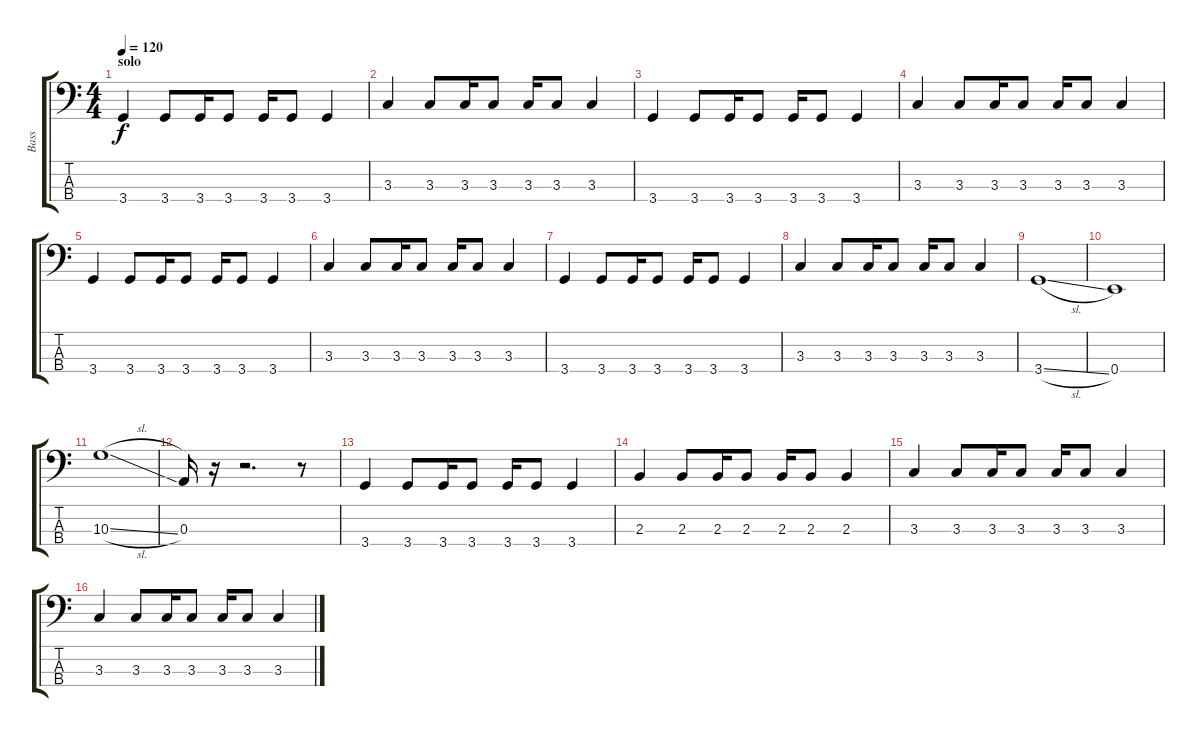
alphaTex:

\track ("Bass" "Bass") {instrument electricbassfinger}
\staff {score tabs}
\tuning (G2 D2 A1 E1) {hide}
\ts (4 4)
\section ("" "solo")
\tempo 120
\clef f4
\ks c
3.4.4{dy f} 3.4.8 3.4.16 3.4.8 3.4.16 3.4.8 3.4.4 |
3.3.4 3.3.8 3.3.16 3.3.8 3.3.16 3.3.8 3.3.4 |
3.4.4 3.4.8 3.4.16 3.4.8 3.4.16 3.4.8 3.4.4 |
3.3.4 3.3.8 3.3.16 3.3.8 3.3.16 3.3.8 3.3.4 |
3.4.4 3.4.8 3.4.16 3.4.8 3.4.16 3.4.8 3.4.4 |
3.3.4 3.3.8 3.3.16 3.3.8 3.3.16 3.3.8 3.3.4 |
3.4.4 3.4.8 3.4.16 3.4.8 3.4.16 3.4.8 3.4.4 |
3.3.4 3.3.8 3.3.16 3.3.8 3.3.16 3.3.8 3.3.4 |
3.4{sl}.1 |
0.4.1 |
10.3{sl}.1 |
0.3.16 r.16 r.2{d} r.8 |
3.4.4 3.4.8 3.4.16 3.4.8 3.4.16 3.4.8 3.4.4 |
2.3.4 2.3.8 2.3.16 2.3.8 2.3.16 2.3.8 2.3.4 |
3.3.4 3.3.8 3.3.16 3.3.8 3.3.16 3.3.8 3.3.4 |
3.3.4 3.3.8 3.3.16 3.3.8 3.3.16 3.3.8 3.3.4
